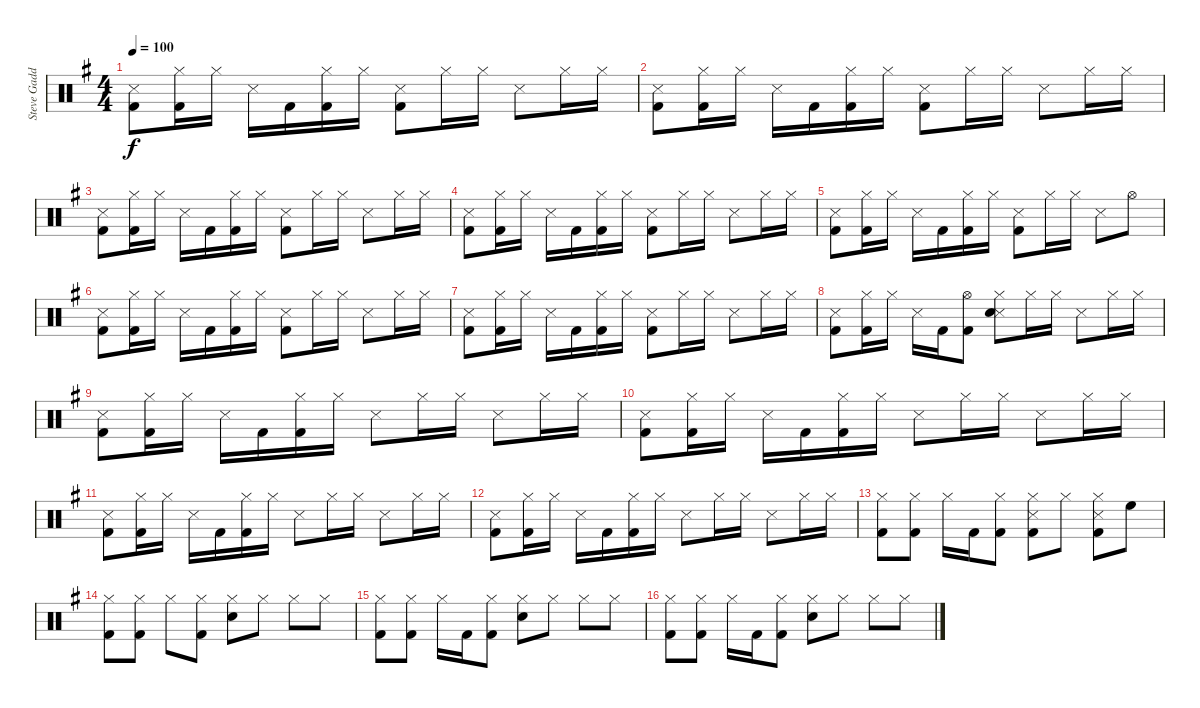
\track ("Steve Gadd Drums" "Steve Gadd") {instrument percussion}
\staff {score}
\articulation defaults
\ts (4 4)
\tempo 100
\clef neutral
\ks g
("Snare (side stick) 3" "Kick (hit) 2").8{dy f} ("Hi-Hat (closed)" "Kick (hit) 2").16 "Hi-Hat (closed)".16 "Snare (side stick) 3".16 "Kick (hit) 2".16 ("Hi-Hat (closed)" "Kick (hit) 2").16 "Hi-Hat (closed)".16 ("Snare (side stick) 3" "Kick (hit) 2").8 "Hi-Hat (closed)".16 "Hi-Hat (closed)".16 "Snare (side stick) 3".8 "Hi-Hat (closed)".16 "Hi-Hat (closed)".16 |
("Snare (side stick) 3" "Kick (hit) 2").8 ("Hi-Hat (closed)" "Kick (hit) 2").16 "Hi-Hat (closed)".16 "Snare (side stick) 3".16 "Kick (hit) 2".16 ("Hi-Hat (closed)" "Kick (hit) 2").16 "Hi-Hat (closed)".16 ("Snare (side stick) 3" "Kick (hit) 2").8 "Hi-Hat (closed)".16 "Hi-Hat (closed)".16 "Snare (side stick) 3".8 "Hi-Hat (closed)".16 "Hi-Hat (closed)".16 |
("Snare (side stick) 3" "Kick (hit) 2").8 ("Hi-Hat (closed)" "Kick (hit) 2").16 "Hi-Hat (closed)".16 "Snare (side stick) 3".16 "Kick (hit) 2".16 ("Hi-Hat (closed)" "Kick (hit) 2").16 "Hi-Hat (closed)".16 ("Snare (side stick) 3" "Kick (hit) 2").8 "Hi-Hat (closed)".16 "Hi-Hat (closed)".16 "Snare (side stick) 3".8 "Hi-Hat (closed)".16 "Hi-Hat (closed)".16 |
("Snare (side stick) 3" "Kick (hit) 2").8 ("Hi-Hat (closed)" "Kick (hit) 2").16 "Hi-Hat (closed)".16 "Snare (side stick) 3".16 "Kick (hit) 2".16 ("Hi-Hat (closed)" "Kick (hit) 2").16 "Hi-Hat (closed)".16 ("Snare (side stick) 3" "Kick (hit) 2").8 "Hi-Hat (closed)".16 "Hi-Hat (closed)".16 "Snare (side stick) 3".8 "Hi-Hat (closed)".16 "Hi-Hat (closed)".16 |
("Snare (side stick) 3" "Kick (hit) 2").8 ("Hi-Hat (closed)" "Kick (hit) 2").16 "Hi-Hat (closed)".16 "Snare (side stick) 3".16 "Kick (hit) 2".16 ("Hi-Hat (closed)" "Kick (hit) 2").16 "Hi-Hat (closed)".16 ("Snare (side stick) 3" "Kick (hit) 2").8 "Hi-Hat (closed)".16 "Hi-Hat (closed)".16 "Snare (side stick) 3".8 "Hi-Hat (open)".8 |
("Snare (side stick) 3" "Kick (hit) 2").8 ("Hi-Hat (closed)" "Kick (hit) 2").16 "Hi-Hat (closed)".16 "Snare (side stick) 3".16 "Kick (hit) 2".16 ("Hi-Hat (closed)" "Kick (hit) 2").16 "Hi-Hat (closed)".16 ("Snare (side stick) 3" "Kick (hit) 2").8 "Hi-Hat (closed)".16 "Hi-Hat (closed)".16 "Snare (side stick) 3".8 "Hi-Hat (closed)".16 "Hi-Hat (closed)".16 |
("Snare (side stick) 3" "Kick (hit) 2").8 ("Hi-Hat (closed)" "Kick (hit) 2").16 "Hi-Hat (closed)".16 "Snare (side stick) 3".16 "Kick (hit) 2".16 ("Hi-Hat (closed)" "Kick (hit) 2").16 "Hi-Hat (closed)".16 ("Snare (side stick) 3" "Kick (hit) 2").8 "Hi-Hat (closed)".16 "Hi-Hat (closed)".16 "Snare (side stick) 3".8 "Hi-Hat (closed)".16 "Hi-Hat (closed)".16 |
("Snare (side stick) 3" "Kick (hit) 2").8 ("Hi-Hat (closed)" "Kick (hit) 2").16 "Hi-Hat (closed)".16 "Snare (side stick) 3".16 "Kick (hit) 2".16 ("Hi-Hat (open)" "Kick (hit) 2").8 ("Snare (side stick) 3" "Hi-Hat (closed)" "Snare (hit) 2").8 "Hi-Hat (closed)".16 "Hi-Hat (closed)".16 "Snare (side stick) 3".8 "Hi-Hat (closed)".16 "Hi-Hat (closed)".16 |
("Snare (side stick) 3" "Kick (hit) 2").8 ("Hi-Hat (closed)" "Kick (hit) 2").16 "Hi-Hat (closed)".16 "Snare (side stick) 3".16 "Kick (hit) 2".16 ("Hi-Hat (closed)" "Kick (hit) 2").16 "Hi-Hat (closed)".16 "Snare (side stick) 3".8 "Hi-Hat (closed)".16 "Hi-Hat (closed)".16 "Snare (side stick) 3".8 "Hi-Hat (closed)".16 "Hi-Hat (closed)".16 |
("Snare (side stick) 3" "Kick (hit) 2").8 ("Hi-Hat (closed)" "Kick (hit) 2").16 "Hi-Hat (closed)".16 "Snare (side stick) 3".16 "Kick (hit) 2".16 ("Hi-Hat (closed)" "Kick (hit) 2").16 "Hi-Hat (closed)".16 "Snare (side stick) 3".8 "Hi-Hat (closed)".16 "Hi-Hat (closed)".16 "Snare (side stick) 3".8 "Hi-Hat (closed)".16 "Hi-Hat (closed)".16 |
("Snare (side stick) 3" "Kick (hit) 2").8 ("Hi-Hat (closed)" "Kick (hit) 2").16 "Hi-Hat (closed)".16 "Snare (side stick) 3".16 "Kick (hit) 2".16 ("Hi-Hat (closed)" "Kick (hit) 2").16 "Hi-Hat (closed)".16 "Snare (side stick) 3".8 "Hi-Hat (closed)".16 "Hi-Hat (closed)".16 "Snare (side stick) 3".8 "Hi-Hat (closed)".16 "Hi-Hat (closed)".16 |
("Snare (side stick) 3" "Kick (hit) 2").8 ("Hi-Hat (closed)" "Kick (hit) 2").16 "Hi-Hat (closed)".16 "Snare (side stick) 3".16 "Kick (hit) 2".16 ("Hi-Hat (closed)" "Kick (hit) 2").16 "Hi-Hat (closed)".16 "Snare (side stick) 3".8 "Hi-Hat (closed)".16 "Hi-Hat (closed)".16 "Snare (side stick) 3".8 "Hi-Hat (closed)".16 "Hi-Hat (closed)".16 |
("Hi-Hat (closed)" "Kick (hit) 2").8 ("Hi-Hat (closed)" "Kick (hit) 2").8 "Hi-Hat (closed)".16 "Kick (hit) 2".16 ("Hi-Hat (closed)" "Kick (hit) 2").8 ("Hi-Hat (closed)" "Snare (side stick) 3" "Kick (hit) 2").8 "Hi-Hat (closed)".8 ("Hi-Hat (closed)" "Snare (side stick) 3" "Kick (hit) 2").8 "High Floor Tom (hit)".8 |
("Hi-Hat (closed)" "Kick (hit) 2").8 ("Hi-Hat (closed)" "Kick (hit) 2").8 "Hi-Hat (closed)".8 ("Hi-Hat (closed)" "Kick (hit) 2").8 ("Hi-Hat (closed)" "Snare (hit) 2").8 "Hi-Hat (closed)".8 "Hi-Hat (closed)".8 "Hi-Hat (closed)".8 |
("Hi-Hat (closed)" "Kick (hit) 2").8 ("Hi-Hat (closed)" "Kick (hit) 2").8 "Hi-Hat (closed)".16 "Kick (hit) 2".16 ("Hi-Hat (closed)" "Kick (hit) 2").8 ("Hi-Hat (closed)" "Snare (hit) 2").8 "Hi-Hat (closed)".8 "Hi-Hat (closed)".8 "Hi-Hat (closed)".8 |
("Hi-Hat (closed)" "Kick (hit) 2").8 ("Hi-Hat (closed)" "Kick (hit) 2").8 "Hi-Hat (closed)".16 "Kick (hit) 2".16 ("Hi-Hat (closed)" "Kick (hit) 2").8 ("Hi-Hat (closed)" "Snare (hit) 2").8 "Hi-Hat (closed)".8 "Hi-Hat (closed)".8 "Hi-Hat (closed)".8
